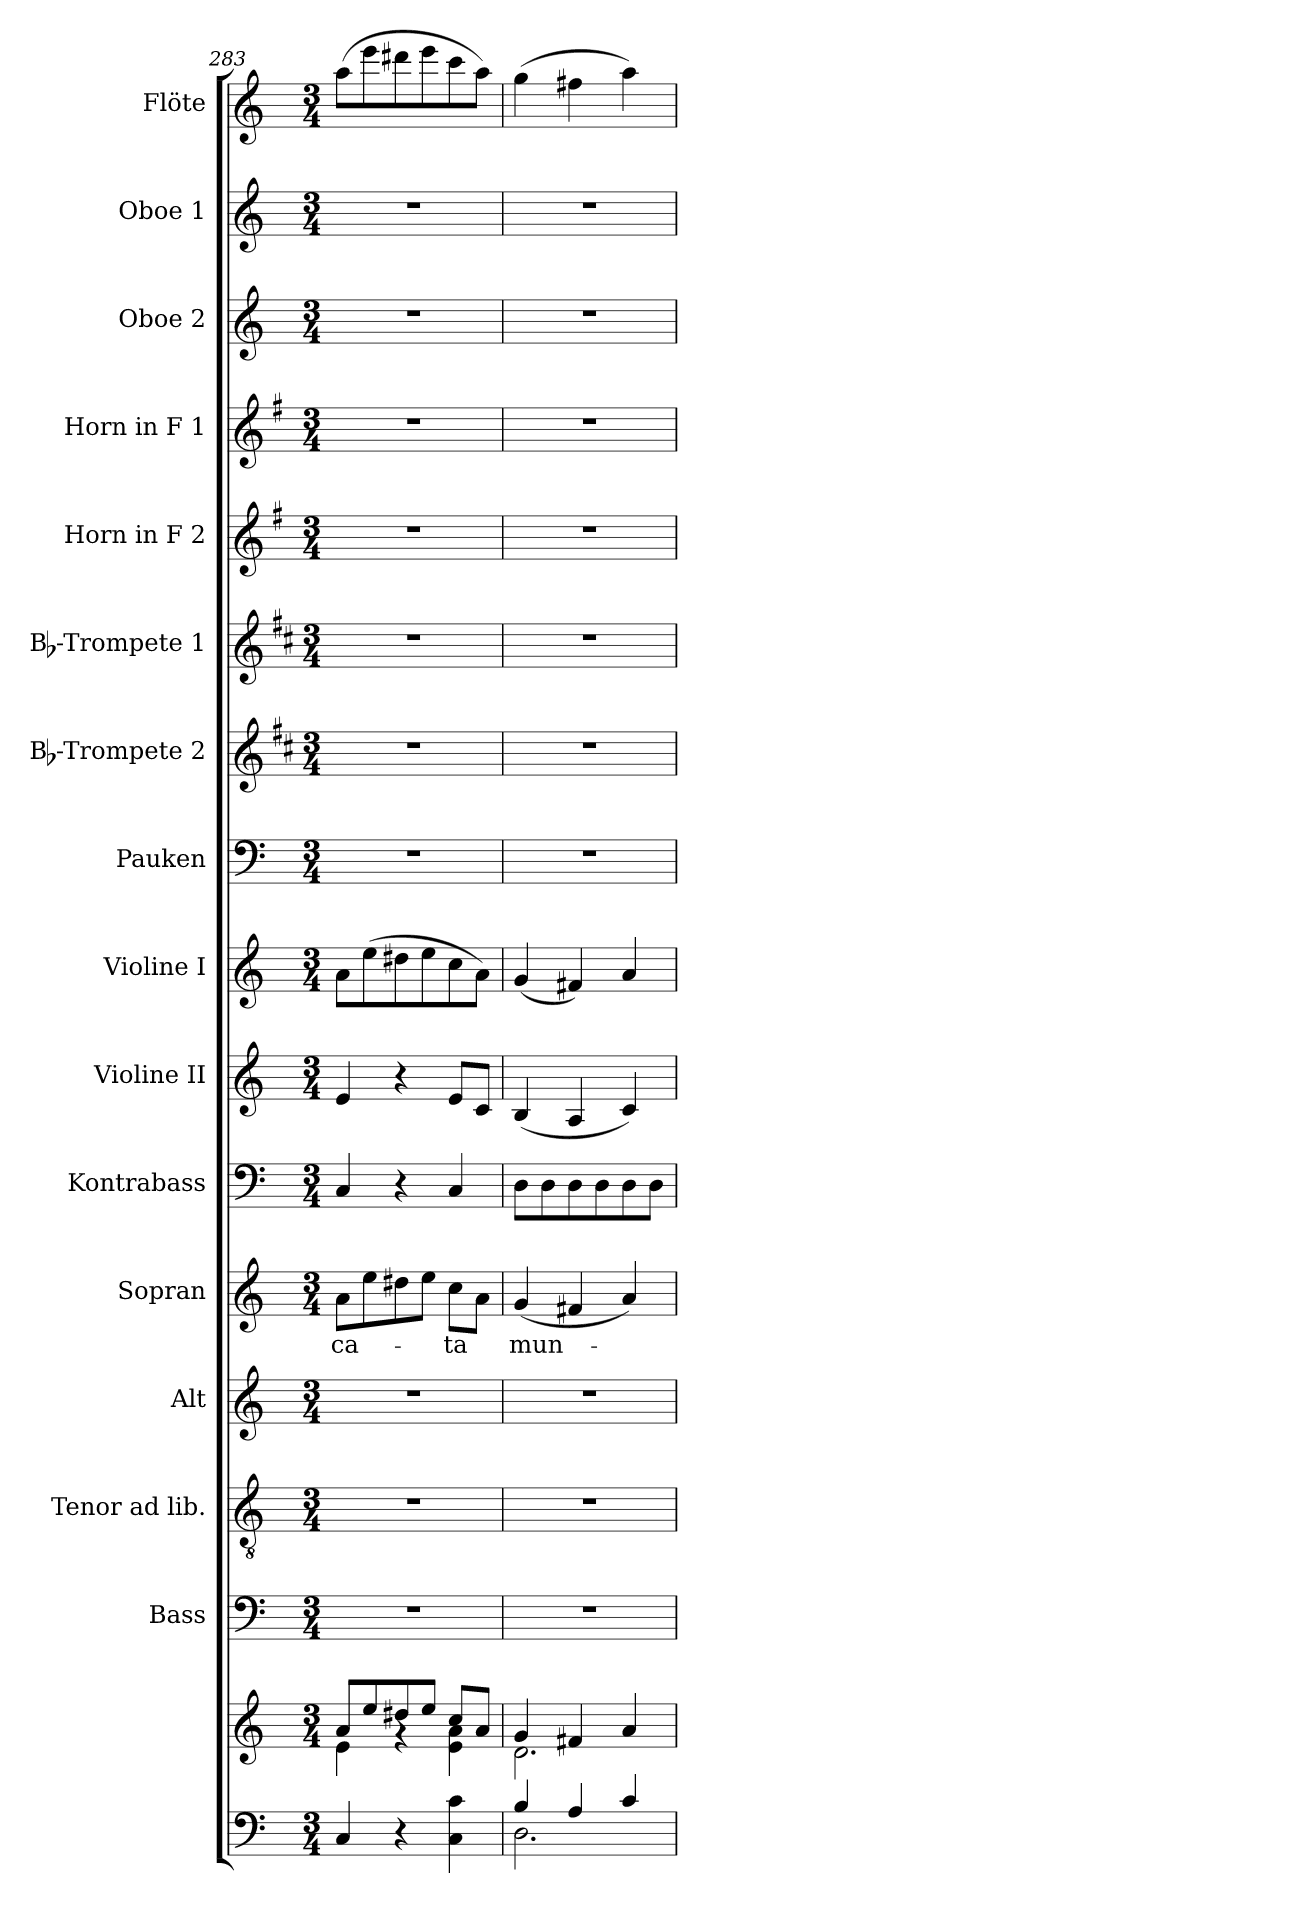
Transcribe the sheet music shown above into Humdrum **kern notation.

**kern	**kern	**kern	**kern	**kern	**kern	**text	**kern	**kern	**kern	**kern	**kern	**kern	**kern	**kern	**kern	**kern	**kern
*part16	*part16	*part15	*part14	*part13	*part12	*part12	*part11	*part10	*part9	*part8	*part7	*part6	*part5	*part4	*part3	*part2	*part1
*staff17	*staff16	*staff15	*staff14	*staff13	*staff12	*staff12	*staff11	*staff10	*staff9	*staff8	*staff7	*staff6	*staff5	*staff4	*staff3	*staff2	*staff1
*	*	*I"Bass	*I"Tenor ad lib.	*I"Alt	*I"Sopran	*	*I"Kontrabass	*I"Violine II	*I"Violine I	*I"Pauken	*I"Bb-Trompete 2	*I"Bb-Trompete 1	*I"Horn in F 2	*I"Horn in F 1	*I"Oboe 2	*I"Oboe 1	*I"Flöte
*	*	*I'B.	*I'T.	*I'A.	*I'S.	*	*I'Kb.	*I'Vl. II	*I'Vl. I	*I'Pk.	*I'Bb Trp. 2	*I'Bb Trp. 1	*	*	*I'Ob. 2	*I'Ob. 1	*I'Fl.
*clefF4	*clefG2	*clefF4	*clefGv2	*clefG2	*clefG2	*	*clefF4	*clefG2	*clefG2	*clefF4	*clefG2	*clefG2	*clefG2	*clefG2	*clefG2	*clefG2	*clefG2
*	*	*	*	*	*	*	*ITrd7c12	*	*	*	*ITrd1c2	*ITrd1c2	*ITrd4c7	*ITrd4c7	*	*	*
*k[]	*k[]	*k[]	*k[]	*k[]	*k[]	*	*k[]	*k[]	*k[]	*k[]	*k[]	*k[]	*k[]	*k[]	*k[]	*k[]	*k[]
*C:	*C:	*C:	*C:	*C:	*C:	*	*C:	*C:	*C:	*C:	*C:	*C:	*C:	*C:	*C:	*C:	*C:
*M3/4	*M3/4	*M3/4	*M3/4	*M3/4	*M3/4	*	*M3/4	*M3/4	*M3/4	*M3/4	*M3/4	*M3/4	*M3/4	*M3/4	*M3/4	*M3/4	*M3/4
=283	=283	=283	=283	=283	=283	=283	=283	=283	=283	=283	=283	=283	=283	=283	=283	=283	=283
*	*^	*	*	*	*	*	*	*	*	*	*	*	*	*	*	*	*
!	!	!	!	!	!	!	!LO:LY:b	!	!	!	!	!	!	!	!	!	!	!
4C/	8a/L	4e\	2.r	2.r	2.r	8a\L	-ca-	4CC/	4e/	8a\L	2.r	2.r	2.r	2.r	2.r	2.r	2.r	(>8aa\L
.	8ee/	.	.	.	.	8ee\	.	.	.	(>8ee\	.	.	.	.	.	.	.	8eee\
4r	8dd#X/	4rf	.	.	.	8dd#X\	.	4r	4r	8dd#X\	.	.	.	.	.	.	.	8ddd#X\
.	8ee/J	.	.	.	.	8ee\J	.	.	.	8ee\	.	.	.	.	.	.	.	8eee\
!	!	!	!	!	!	!	!LO:LY:b	!	!	!	!	!	!	!	!	!	!	!
4C\ 4c\	8cc/L	4e\ 4a\	.	.	.	8cc\L	-ta	4CC/	8e/L	8cc\	.	.	.	.	.	.	.	8ccc\
.	8a/J	.	.	.	.	8a\J	.	.	8c/J	8a\J)	.	.	.	.	.	.	.	8aa\J)
=284	=284	=284	=284	=284	=284	=284	=284	=284	=284	=284	=284	=284	=284	=284	=284	=284	=284	=284
*^	*	*	*	*	*	*	*	*	*	*	*	*	*	*	*	*	*	*
!	!	!	!	!	!	!	!	!LO:LY:b	!	!	!	!	!	!	!	!	!	!	!
4B/	2.D\	4g/	2.d\	2.r	2.r	2.r	(<4g/	mun-	8DD\L	(<4B/	(<4g/	2.r	2.r	2.r	2.r	2.r	2.r	2.r	(>4gg\
.	.	.	.	.	.	.	.	.	8DD\	.	.	.	.	.	.	.	.	.	.
4A/	.	4f#X/	.	.	.	.	4f#X/	.	8DD\	4A/	4f#X/)	.	.	.	.	.	.	.	4ff#X\
.	.	.	.	.	.	.	.	.	8DD\	.	.	.	.	.	.	.	.	.	.
4c/	.	4a/	.	.	.	.	4a/)	.	8DD\	4c/)	4a/	.	.	.	.	.	.	.	4aa\)
.	.	.	.	.	.	.	.	.	8DD\J	.	.	.	.	.	.	.	.	.	.
*v	*v	*	*	*	*	*	*	*	*	*	*	*	*	*	*	*	*	*	*
*	*v	*v	*	*	*	*	*	*	*	*	*	*	*	*	*	*	*	*
=	=	=	=	=	=	=	=	=	=	=	=	=	=	=	=	=	=
*-	*-	*-	*-	*-	*-	*-	*-	*-	*-	*-	*-	*-	*-	*-	*-	*-	*-
